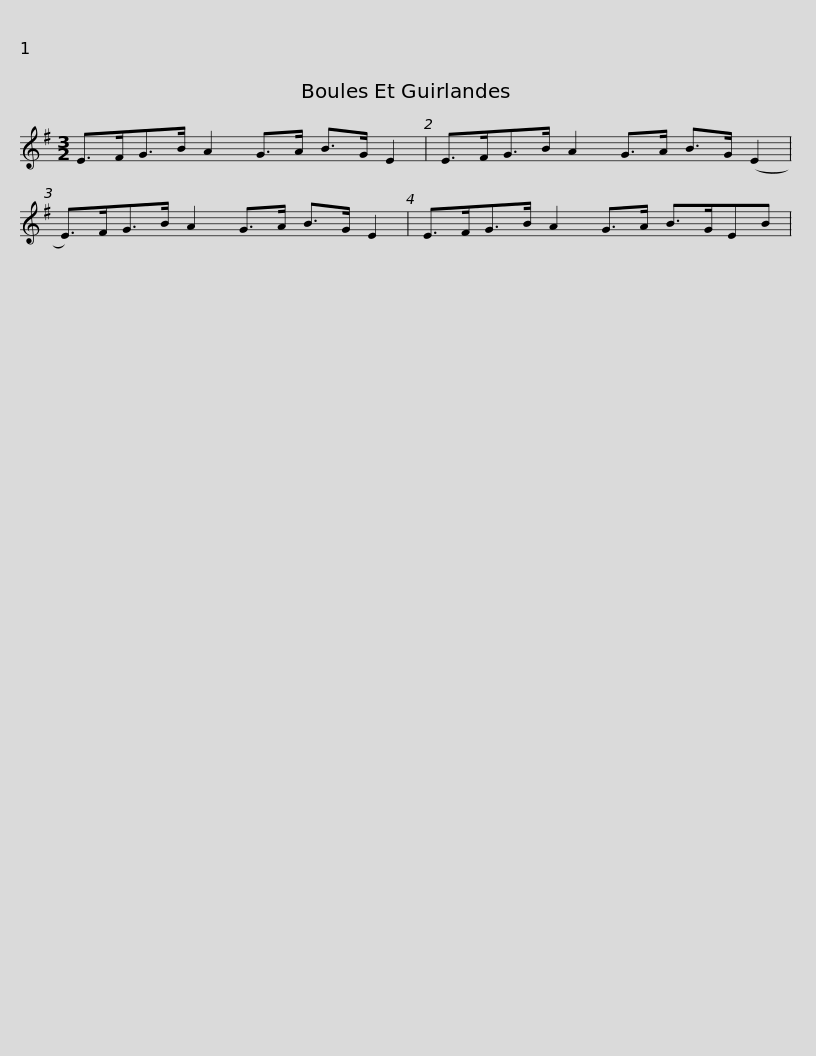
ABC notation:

X:1
L:1/8
M:3/2
I:linebreak $
K:Emin
V:1 treble
V:1
 E>FG>B A2 G>A B>G E2 | E>FG>B A2 G>A B>G (E2 | E>)FG>B A2 G>A B>G E2 |$ E>FG>B A2 G>A B>GEB | %4
